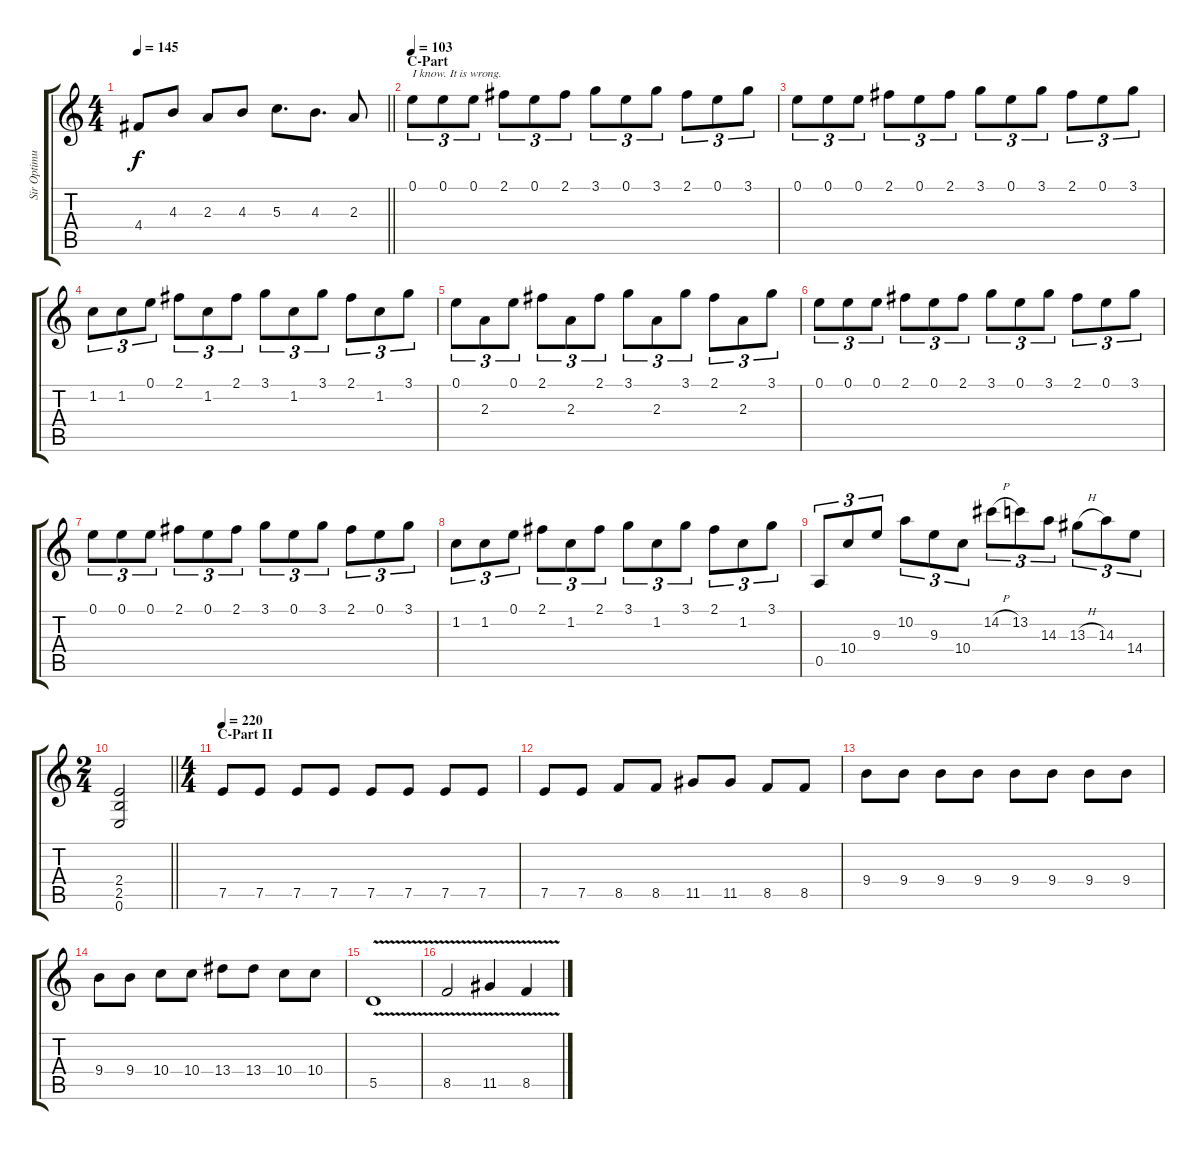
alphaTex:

\track ("Sir Optimus Prime" "Sir Optimu") {instrument distortionguitar}
\staff {score tabs}
\tuning (E4 B3 G3 D3 A2 E2) {hide}
\ts (4 4)
\tempo 145
\clef g2
\barLineRight lightlight
\ks c
4.4{t}.8{dy f} 4.3.8 2.3.8 4.3.8 5.3.8{d} 4.3.8{d} 2.3.8 |
\section ("" "C-Part")
\tempo 103
0.1.8{tu (3 2) txt "I know. It is wrong."} 0.1.8{tu (3 2)} 0.1.8{tu (3 2)} 2.1.8{tu (3 2)} 0.1.8{tu (3 2)} 2.1.8{tu (3 2)} 3.1.8{tu (3 2)} 0.1.8{tu (3 2)} 3.1.8{tu (3 2)} 2.1.8{tu (3 2)} 0.1.8{tu (3 2)} 3.1.8{tu (3 2)} |
0.1.8{tu (3 2)} 0.1.8{tu (3 2)} 0.1.8{tu (3 2)} 2.1.8{tu (3 2)} 0.1.8{tu (3 2)} 2.1.8{tu (3 2)} 3.1.8{tu (3 2)} 0.1.8{tu (3 2)} 3.1.8{tu (3 2)} 2.1.8{tu (3 2)} 0.1.8{tu (3 2)} 3.1.8{tu (3 2)} |
1.2.8{tu (3 2)} 1.2.8{tu (3 2)} 0.1.8{tu (3 2)} 2.1.8{tu (3 2)} 1.2.8{tu (3 2)} 2.1.8{tu (3 2)} 3.1.8{tu (3 2)} 1.2.8{tu (3 2)} 3.1.8{tu (3 2)} 2.1.8{tu (3 2)} 1.2.8{tu (3 2)} 3.1.8{tu (3 2)} |
0.1.8{tu (3 2)} 2.3.8{tu (3 2)} 0.1.8{tu (3 2)} 2.1.8{tu (3 2)} 2.3.8{tu (3 2)} 2.1.8{tu (3 2)} 3.1.8{tu (3 2)} 2.3.8{tu (3 2)} 3.1.8{tu (3 2)} 2.1.8{tu (3 2)} 2.3.8{tu (3 2)} 3.1.8{tu (3 2)} |
0.1.8{tu (3 2)} 0.1.8{tu (3 2)} 0.1.8{tu (3 2)} 2.1.8{tu (3 2)} 0.1.8{tu (3 2)} 2.1.8{tu (3 2)} 3.1.8{tu (3 2)} 0.1.8{tu (3 2)} 3.1.8{tu (3 2)} 2.1.8{tu (3 2)} 0.1.8{tu (3 2)} 3.1.8{tu (3 2)} |
0.1.8{tu (3 2)} 0.1.8{tu (3 2)} 0.1.8{tu (3 2)} 2.1.8{tu (3 2)} 0.1.8{tu (3 2)} 2.1.8{tu (3 2)} 3.1.8{tu (3 2)} 0.1.8{tu (3 2)} 3.1.8{tu (3 2)} 2.1.8{tu (3 2)} 0.1.8{tu (3 2)} 3.1.8{tu (3 2)} |
1.2.8{tu (3 2)} 1.2.8{tu (3 2)} 0.1.8{tu (3 2)} 2.1.8{tu (3 2)} 1.2.8{tu (3 2)} 2.1.8{tu (3 2)} 3.1.8{tu (3 2)} 1.2.8{tu (3 2)} 3.1.8{tu (3 2)} 2.1.8{tu (3 2)} 1.2.8{tu (3 2)} 3.1.8{tu (3 2)} |
0.5.8{tu (3 2)} 10.4.8{tu (3 2)} 9.3.8{tu (3 2)} 10.2.8{tu (3 2)} 9.3.8{tu (3 2)} 10.4.8{tu (3 2)} 14.2{h}.8{tu (3 2)} 13.2.8{tu (3 2)} 14.3.8{tu (3 2)} 13.3{h}.8{tu (3 2)} 14.3.8{tu (3 2)} 14.4.8{tu (3 2)} |
\ts (2 4)
\barLineRight lightlight
(2.4 2.5 0.6).2 |
\ts (4 4)
\section ("" "C-Part II")
\tempo 220
7.5.8 7.5.8 7.5.8 7.5.8 7.5.8 7.5.8 7.5.8 7.5.8 |
7.5.8 7.5.8 8.5.8 8.5.8 11.5.8 11.5.8 8.5.8 8.5.8 |
9.4.8 9.4.8 9.4.8 9.4.8 9.4.8 9.4.8 9.4.8 9.4.8 |
9.4.8 9.4.8 10.4.8 10.4.8 13.4.8 13.4.8 10.4.8 10.4.8 |
5.5{v}.1 |
8.5{v}.2 11.5{v}.4 8.5{v}.4
